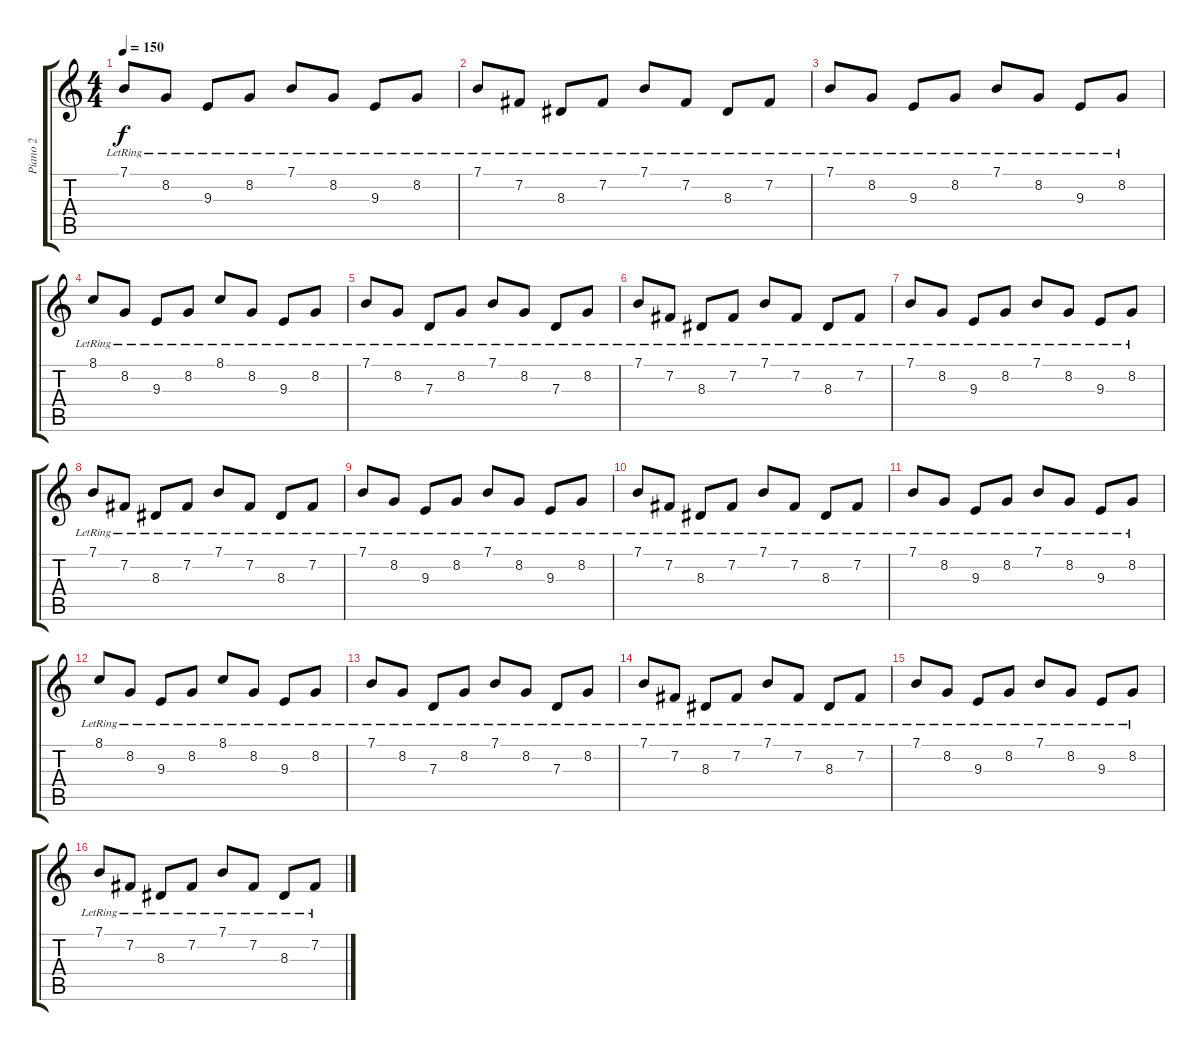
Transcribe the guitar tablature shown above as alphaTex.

\track ("Piano 2" "Piano 2") {instrument brightacousticpiano}
\staff {score tabs}
\tuning (E4 B3 G3 D3 A2 E2) {hide}
\ts (4 4)
\tempo 150
\clef g2
\ks c
7.1{lr}.8{dy f} 8.2{lr}.8 9.3{lr}.8 8.2{lr}.8 7.1{lr}.8 8.2{lr}.8 9.3{lr}.8 8.2{lr}.8 |
7.1{lr}.8 7.2{lr}.8 8.3{lr}.8 7.2{lr}.8 7.1{lr}.8 7.2{lr}.8 8.3{lr}.8 7.2{lr}.8 |
7.1{lr}.8 8.2{lr}.8 9.3{lr}.8 8.2{lr}.8 7.1{lr}.8 8.2{lr}.8 9.3{lr}.8 8.2{lr}.8 |
8.1{lr}.8 8.2{lr}.8 9.3{lr}.8 8.2{lr}.8 8.1{lr}.8 8.2{lr}.8 9.3{lr}.8 8.2{lr}.8 |
7.1{lr}.8 8.2{lr}.8 7.3{lr}.8 8.2{lr}.8 7.1{lr}.8 8.2{lr}.8 7.3{lr}.8 8.2{lr}.8 |
7.1{lr}.8 7.2{lr}.8 8.3{lr}.8 7.2{lr}.8 7.1{lr}.8 7.2{lr}.8 8.3{lr}.8 7.2{lr}.8 |
7.1{lr}.8 8.2{lr}.8 9.3{lr}.8 8.2{lr}.8 7.1{lr}.8 8.2{lr}.8 9.3{lr}.8 8.2{lr}.8 |
7.1{lr}.8 7.2{lr}.8 8.3{lr}.8 7.2{lr}.8 7.1{lr}.8 7.2{lr}.8 8.3{lr}.8 7.2{lr}.8 |
7.1{lr}.8 8.2{lr}.8 9.3{lr}.8 8.2{lr}.8 7.1{lr}.8 8.2{lr}.8 9.3{lr}.8 8.2{lr}.8 |
7.1{lr}.8 7.2{lr}.8 8.3{lr}.8 7.2{lr}.8 7.1{lr}.8 7.2{lr}.8 8.3{lr}.8 7.2{lr}.8 |
7.1{lr}.8 8.2{lr}.8 9.3{lr}.8 8.2{lr}.8 7.1{lr}.8 8.2{lr}.8 9.3{lr}.8 8.2{lr}.8 |
8.1{lr}.8 8.2{lr}.8 9.3{lr}.8 8.2{lr}.8 8.1{lr}.8 8.2{lr}.8 9.3{lr}.8 8.2{lr}.8 |
7.1{lr}.8 8.2{lr}.8 7.3{lr}.8 8.2{lr}.8 7.1{lr}.8 8.2{lr}.8 7.3{lr}.8 8.2{lr}.8 |
7.1{lr}.8 7.2{lr}.8 8.3{lr}.8 7.2{lr}.8 7.1{lr}.8 7.2{lr}.8 8.3{lr}.8 7.2{lr}.8 |
7.1{lr}.8 8.2{lr}.8 9.3{lr}.8 8.2{lr}.8 7.1{lr}.8 8.2{lr}.8 9.3{lr}.8 8.2{lr}.8 |
7.1{lr}.8 7.2{lr}.8 8.3{lr}.8 7.2{lr}.8 7.1{lr}.8 7.2{lr}.8 8.3{lr}.8 7.2{lr}.8
